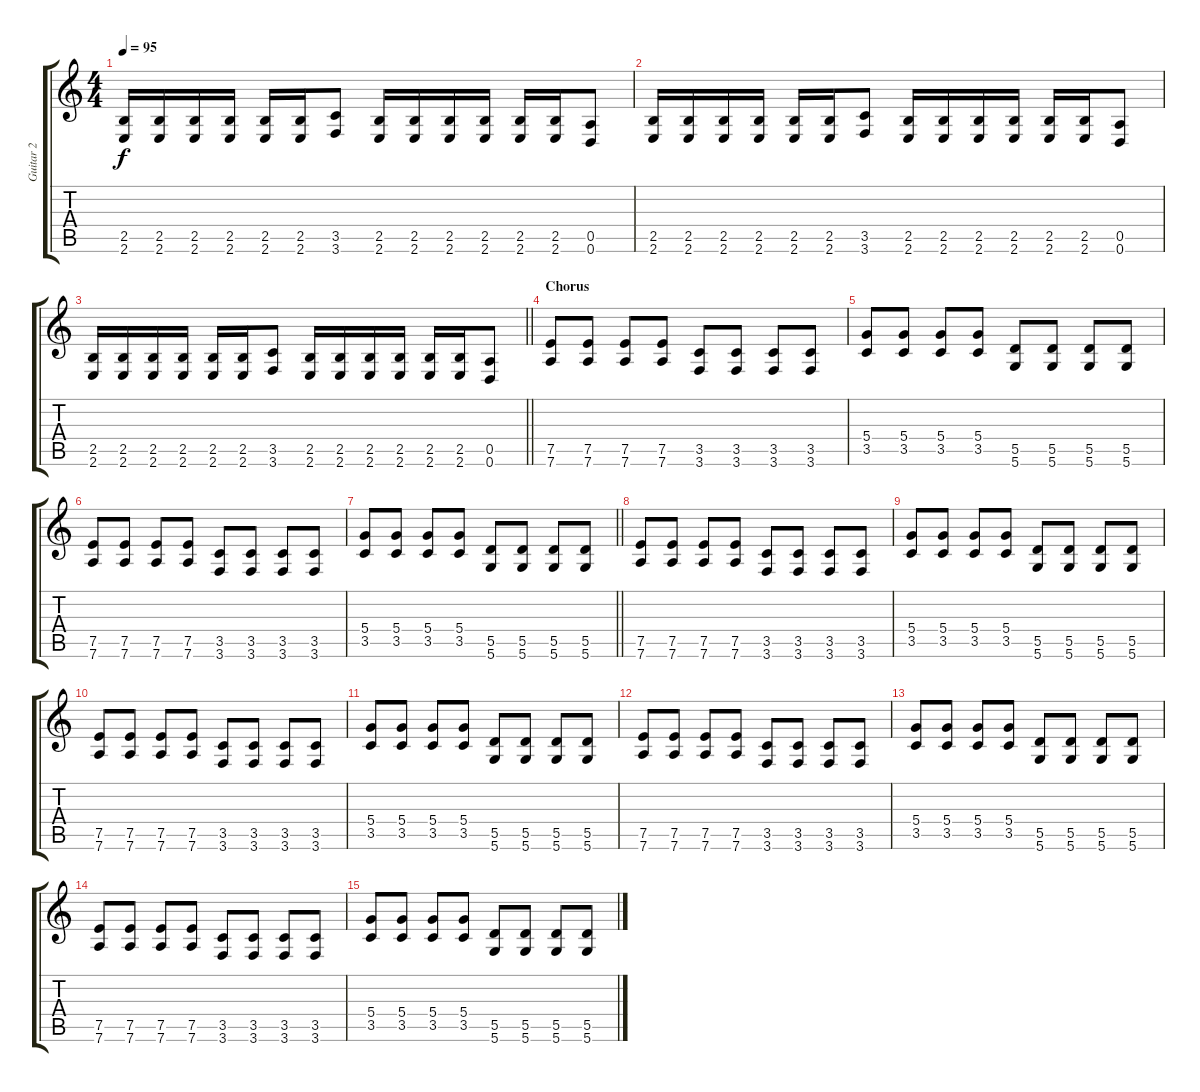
\track ("Guitar 2" "Guitar 2") {instrument distortionguitar}
\staff {score tabs}
\tuning (E4 B3 G3 D3 A2 D2) {hide}
\ts (4 4)
\tempo 95
\clef g2
\ks c
(2.5 2.6).16{dy f} (2.5 2.6).16 (2.5 2.6).16 (2.5 2.6).16 (2.5 2.6).16 (2.5 2.6).16 (3.5 3.6).8 (2.5 2.6).16 (2.5 2.6).16 (2.5 2.6).16 (2.5 2.6).16 (2.5 2.6).16 (2.5 2.6).16 (0.5 0.6).8 |
(2.5 2.6).16 (2.5 2.6).16 (2.5 2.6).16 (2.5 2.6).16 (2.5 2.6).16 (2.5 2.6).16 (3.5 3.6).8 (2.5 2.6).16 (2.5 2.6).16 (2.5 2.6).16 (2.5 2.6).16 (2.5 2.6).16 (2.5 2.6).16 (0.5 0.6).8 |
\barLineRight lightlight
(2.5 2.6).16 (2.5 2.6).16 (2.5 2.6).16 (2.5 2.6).16 (2.5 2.6).16 (2.5 2.6).16 (3.5 3.6).8 (2.5 2.6).16 (2.5 2.6).16 (2.5 2.6).16 (2.5 2.6).16 (2.5 2.6).16 (2.5 2.6).16 (0.5 0.6).8 |
\section ("" "Chorus")
(7.5 7.6).8 (7.5 7.6).8 (7.5 7.6).8 (7.5 7.6).8 (3.5 3.6).8 (3.5 3.6).8 (3.5 3.6).8 (3.5 3.6).8 |
(5.4 3.5).8 (5.4 3.5).8 (5.4 3.5).8 (5.4 3.5).8 (5.5 5.6).8 (5.5 5.6).8 (5.5 5.6).8 (5.5 5.6).8 |
(7.5 7.6).8 (7.5 7.6).8 (7.5 7.6).8 (7.5 7.6).8 (3.5 3.6).8 (3.5 3.6).8 (3.5 3.6).8 (3.5 3.6).8 |
\barLineRight lightlight
(5.4 3.5).8 (5.4 3.5).8 (5.4 3.5).8 (5.4 3.5).8 (5.5 5.6).8 (5.5 5.6).8 (5.5 5.6).8 (5.5 5.6).8 |
(7.5 7.6).8 (7.5 7.6).8 (7.5 7.6).8 (7.5 7.6).8 (3.5 3.6).8 (3.5 3.6).8 (3.5 3.6).8 (3.5 3.6).8 |
(5.4 3.5).8 (5.4 3.5).8 (5.4 3.5).8 (5.4 3.5).8 (5.5 5.6).8 (5.5 5.6).8 (5.5 5.6).8 (5.5 5.6).8 |
(7.5 7.6).8 (7.5 7.6).8 (7.5 7.6).8 (7.5 7.6).8 (3.5 3.6).8 (3.5 3.6).8 (3.5 3.6).8 (3.5 3.6).8 |
(5.4 3.5).8 (5.4 3.5).8 (5.4 3.5).8 (5.4 3.5).8 (5.5 5.6).8 (5.5 5.6).8 (5.5 5.6).8 (5.5 5.6).8 |
(7.5 7.6).8 (7.5 7.6).8 (7.5 7.6).8 (7.5 7.6).8 (3.5 3.6).8 (3.5 3.6).8 (3.5 3.6).8 (3.5 3.6).8 |
(5.4 3.5).8 (5.4 3.5).8 (5.4 3.5).8 (5.4 3.5).8 (5.5 5.6).8 (5.5 5.6).8 (5.5 5.6).8 (5.5 5.6).8 |
(7.5 7.6).8 (7.5 7.6).8 (7.5 7.6).8 (7.5 7.6).8 (3.5 3.6).8 (3.5 3.6).8 (3.5 3.6).8 (3.5 3.6).8 |
(5.4 3.5).8 (5.4 3.5).8 (5.4 3.5).8 (5.4 3.5).8 (5.5 5.6).8 (5.5 5.6).8 (5.5 5.6).8 (5.5 5.6).8
